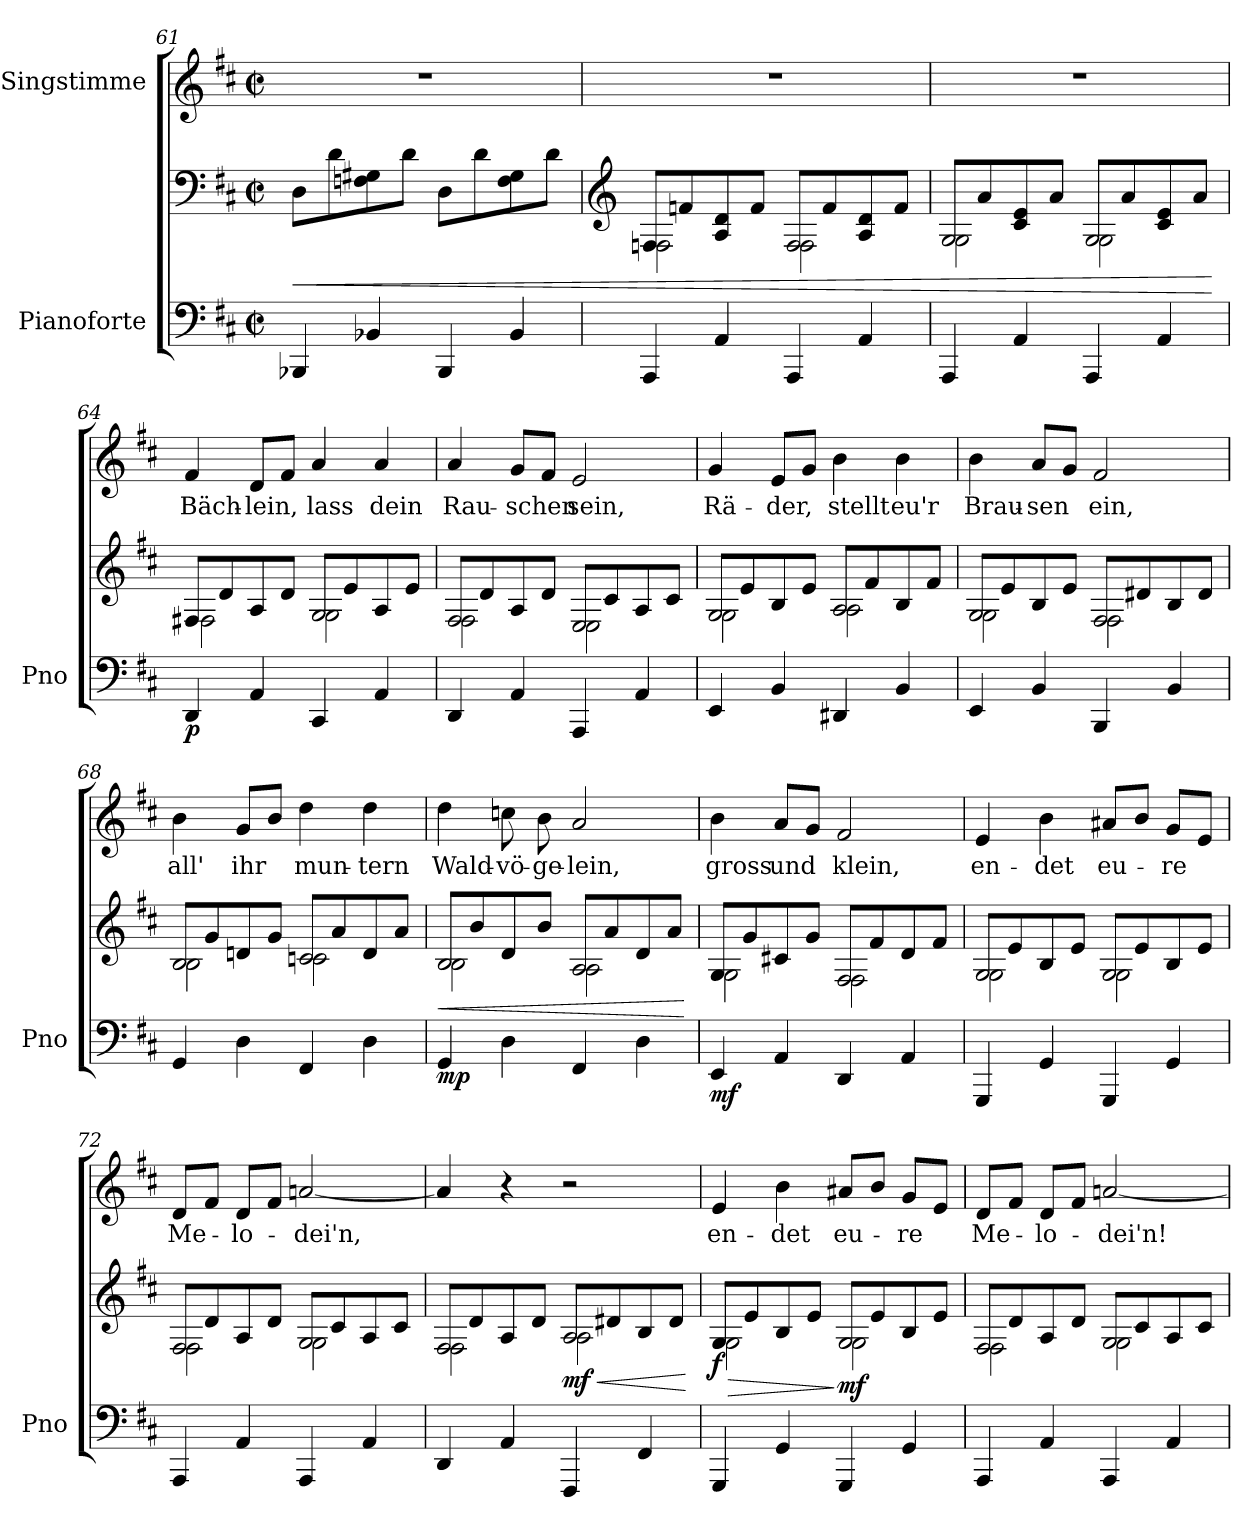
**kern	**kern	**dynam	**kern	**text
*part2	*part2	*part2	*part1	*part1
*staff3	*staff2	*staff2/3	*staff1	*staff1
*I"Pianoforte	*	*	*I"Singstimme	*
*I'Pno	*	*	*	*
*clefF4	*clefF4	*	*clefG2	*
*k[f#c#]	*k[f#c#]	*	*k[f#c#]	*
*M2/2	*M2/2	*	*M2/2	*
*met(c|)	*met(c|)	*	*met(c|)	*
=61	=61	=61	=61	=61
!	!	!LO:HP:b	!	!
4BBB-X/	8D\L	<	1r	.
.	8d\	.	.	.
4BB-X/	8Fn\ 8G#X\	.	.	.
.	8d\J	.	.	.
4BBB-/	8D\L	.	.	.
.	8d\	.	.	.
4BB-/	8F\ 8G#\	.	.	.
.	8d\J	.	.	.
=62	=62	=62	=62	=62
*	*clefG2	*	*	*
!	!LO:N:head=open	!	!	!
*	*^	*	*	*
4AAA/	8Fn/L	2F\	.	1r	.
.	8fn/	.	.	.	.
4AA/	8A/ 8d/	.	.	.	.
.	8f/J	.	.	.	.
!	!LO:N:head=open	!	!	!	!
4AAA/	8F/L	2F\	.	.	.
.	8f/	.	.	.	.
4AA/	8A/ 8d/	.	.	.	.
.	8f/J	.	.	.	.
=63	=63	=63	=63	=63	=63
!	!LO:N:head=open	!	!	!	!
4AAA/	8G/L	2G\	.	1r	.
.	8a/	.	.	.	.
4AA/	8c#/ 8e/	.	.	.	.
.	8a/J	.	.	.	.
!	!LO:N:head=open	!	!	!	!
4AAA/	8G/L	2G\	.	.	.
.	8a/	.	.	.	.
4AA/	8c#/ 8e/	.	.	.	.
.	8a/J	.	.	.	.
*	*v	*v	*	*	*
.	.	[	.	.
=64	=64	=64	=64	=64
*	*	*	*MM168	*
!	!LO:N:head=open	!LO:DY:b=2	!	!LO:LY:b
*	*^	*	*	*
4DD/	8F#X/L	2F#\	p	4f#/	Bäch-
.	8d/	.	.	.	.
!	!	!	!	!	!LO:LY:b
4AA/	8A/	.	.	8d/L	-lein,
.	8d/J	.	.	8f#/J	.
!	!LO:N:head=open	!	!	!	!LO:LY:b
4CC#/	8G/L	2G\	.	4a/	lass
.	8e/	.	.	.	.
!	!	!	!	!	!LO:LY:b
4AA/	8A/	.	.	4a/	dein
.	8e/J	.	.	.	.
!!LO:LB:g=z
=65	=65	=65	=65	=65	=65
!	!LO:N:head=open	!	!	!	!LO:LY:b
4DD/	8F#/L	2F#\	.	4a/	Rau-
.	8d/	.	.	.	.
!	!	!	!	!	!LO:LY:b
4AA/	8A/	.	.	8g/L	-schen
.	8d/J	.	.	8f#/J	.
!	!LO:N:head=open	!	!	!	!LO:LY:b
4AAA/	8E/L	2E\	.	2e/	sein,
.	8c#/	.	.	.	.
4AA/	8A/	.	.	.	.
.	8c#/J	.	.	.	.
=66	=66	=66	=66	=66	=66
!	!LO:N:head=open	!	!	!	!LO:LY:b
4EE/	8G/L	2G\	.	4g/	Rä-
.	8e/	.	.	.	.
!	!	!	!	!	!LO:LY:b
4BB/	8B/	.	.	8e/L	-der,
.	8e/J	.	.	8g/J	.
!	!LO:N:head=open	!	!	!	!LO:LY:b
4DD#X/	8A/L	2A\	.	4b\	stellt
.	8f#/	.	.	.	.
!	!	!	!	!	!LO:LY:b
4BB/	8B/	.	.	4b\	eu'r
.	8f#/J	.	.	.	.
=67	=67	=67	=67	=67	=67
!	!LO:N:head=open	!	!	!	!LO:LY:b
4EE/	8G/L	2G\	.	4b\	Brau-
.	8e/	.	.	.	.
!	!	!	!	!	!LO:LY:b
4BB/	8B/	.	.	8a/L	-sen
.	8e/J	.	.	8g/J	.
!	!LO:N:head=open	!	!	!	!LO:LY:b
4BBB/	8F#/L	2F#\	.	2f#/	ein,
.	8d#X/	.	.	.	.
4BB/	8B/	.	.	.	.
.	8d#/J	.	.	.	.
=68	=68	=68	=68	=68	=68
!	!LO:N:head=open	!	!	!	!LO:LY:b
4GG/	8B/L	2B\	.	4b\	all'
.	8g/	.	.	.	.
!	!	!	!	!	!LO:LY:b
4D\	8dn/	.	.	8g/L	ihr
.	8g/J	.	.	8b/J	.
!	!LO:N:head=open	!	!	!	!LO:LY:b
4FF#/	8cn/L	2c\	.	4dd\	mun-
.	8a/	.	.	.	.
!	!	!	!	!	!LO:LY:b
4D\	8d/	.	.	4dd\	-tern
.	8a/J	.	.	.	.
=69	=69	=69	=69	=69	=69
!	!LO:N:head=open	!	!LO:HP:b	!	!LO:LY:b
!	!	!	!LO:DY:n=1:b=2	!	!
4GG/	8B/L	2B\	< mp	4dd\	Wald-
.	8b/	.	.	.	.
!	!	!	!	!	!LO:LY:b
4D\	8d/	.	.	8ccn\	-vö-
!	!	!	!	!	!LO:LY:b
.	8b/J	.	.	8b\	-ge-
!	!LO:N:head=open	!	!	!	!LO:LY:b
4FF#/	8A/L	2A\	.	2a/	-lein,
.	8a/	.	.	.	.
4D\	8d/	.	.	.	.
.	8a/J	.	.	.	.
*	*v	*v	*	*	*
.	.	[	.	.
!!LO:LB:g=z
=70	=70	=70	=70	=70
!	!LO:N:head=open	!LO:DY:b=2	!	!LO:LY:b
*	*^	*	*	*
4EE/	8G/L	2G\	mf	4b\	gross
.	8g/	.	.	.	.
!	!	!	!	!	!LO:LY:b
4AA/	8c#X/	.	.	8a/L	und
.	8g/J	.	.	8g/J	.
!	!LO:N:head=open	!	!	!	!LO:LY:b
4DD/	8F#/L	2F#\	.	2f#/	klein,
.	8f#/	.	.	.	.
4AA/	8d/	.	.	.	.
.	8f#/J	.	.	.	.
=71	=71	=71	=71	=71	=71
*	*	*	*	*MM155	*
!	!LO:N:head=open	!	!	!	!LO:LY:b
4GGG/	8G/L	2G\	.	4e/	en-
.	8e/	.	.	.	.
!	!	!	!	!	!LO:LY:b
4GG/	8B/	.	.	4b\	-det
.	8e/J	.	.	.	.
!	!LO:N:head=open	!	!	!	!LO:LY:b
4GGG/	8G/L	2G\	.	8a#X/L	eu-
.	8e/	.	.	8b/J	.
!	!	!	!	!	!LO:LY:b
4GG/	8B/	.	.	8g/L	-re
.	8e/J	.	.	8e/J	.
=72	=72	=72	=72	=72	=72
!	!LO:N:head=open	!	!	!	!LO:LY:b
4AAA/	8F#/L	2F#\	.	8d/L	Me-
.	8d/	.	.	8f#/J	.
!	!	!	!	!	!LO:LY:b
4AA/	8A/	.	.	8d/L	-lo-
.	8d/J	.	.	8f#/J	.
!	!LO:N:head=open	!	!	!	!LO:LY:b
4AAA/	8G/L	2G\	.	[2an/	dei'n,
.	8c#/	.	.	.	.
4AA/	8A/	.	.	.	.
.	8c#/J	.	.	.	.
=73	=73	=73	=73	=73	=73
!	!LO:N:head=open	!	!	!	!
4DD/	8F#/L	2F#\	.	4a/]	.
.	8d/	.	.	.	.
4AA/	8A/	.	.	4r	.
.	8d/J	.	.	.	.
!	!LO:N:head=open	!	!LO:HP:b	!	!
!	!	!	!LO:DY:n=1:b	!	!
4FFF#/	8A/L	2A\	< mf	2r	.
.	8d#X/	.	.	.	.
4FF#/	8B/	.	.	.	.
.	8d#/J	.	.	.	.
*	*v	*v	*	*	*
.	.	[	.	.
=74	=74	=74	=74	=74
*	*	*	*MM150	*
!	!LO:N:head=open	!LO:HP:b	!	!LO:LY:b
*	*^	*	*	*
!	!	!	!LO:DY:n=1:b	!	!
4GGG/	8G/L	2G\	> f	4e/	en-
.	8e/	.	.	.	.
!	!	!	!	!	!LO:LY:b
4GG/	8B/	.	.	4b\	-det
.	8e/J	.	.	.	.
!	!LO:N:head=open	!	!LO:DY:n=2:b	!	!LO:LY:b
4GGG/	8G/L	2G\	] mf	8a#X/L	eu-
.	8e/	.	.	8b/J	.
!	!	!	!	!	!LO:LY:b
4GG/	8B/	.	.	8g/L	-re
.	8e/J	.	.	8e/J	.
=75	=75	=75	=75	=75	=75
!	!LO:N:head=open	!	!	!	!LO:LY:b
4AAA/	8F#/L	2F#\	.	8d/L	Me-
.	8d/	.	.	8f#/J	.
!	!	!	!	!	!LO:LY:b
4AA/	8A/	.	.	8d/L	-lo-
.	8d/J	.	.	8f#/J	.
!	!LO:N:head=open	!	!	!	!LO:LY:b
4AAA/	8G/L	2G\	.	[2an/	-dei'n!
.	8c#/	.	.	.	.
4AA/	8A/	.	.	.	.
.	8c#/J	.	.	.	.
*	*v	*v	*	*	*
=	=	=	=	=
*-	*-	*-	*-	*-
